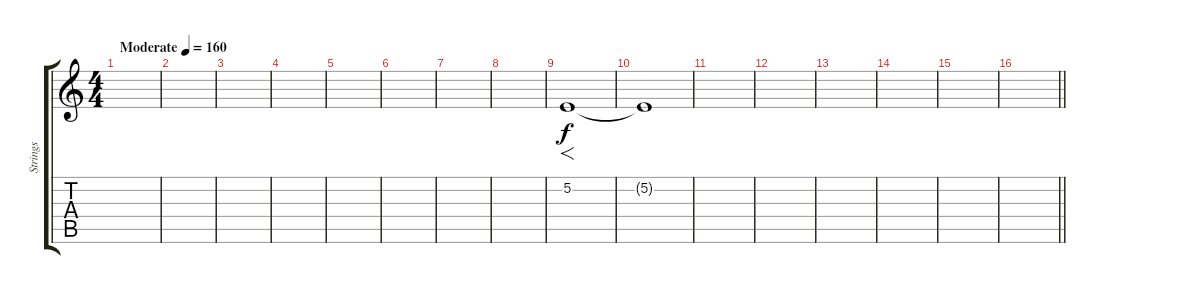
\track ("Strings" "Strings") {instrument stringensemble1}
\staff {score tabs}
\tuning (E4 B3 G3 D3 A2 E2) {hide}
\ts (4 4)
\tempo (160 "Moderate")
\clef g2
\ks c
|
|
|
|
|
|
|
|
5.2.1{f} |
5.2{t}.1 |
|
|
|
|
|
\barLineRight lightlight
